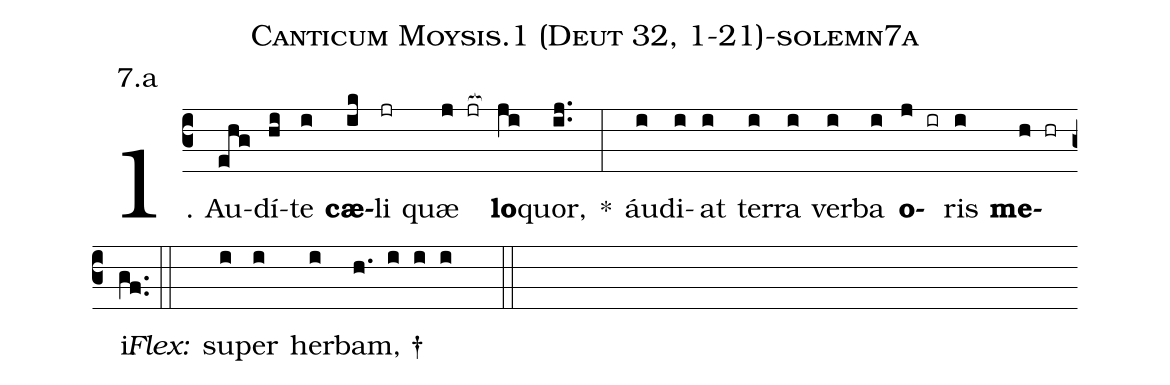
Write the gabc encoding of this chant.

name: Canticum Moysis.1 (Deut 32, 1-21)-solemn7a;
annotation: 7.a;
%%
(c3)1. Au(ehg)dí(hi)te(i) <b>cæ</b>(ik)li(jr) quæ(j jr[ocb:1{]) <b>lo</b>(ji[ocb:0}])quor,(ij..) *(:) áu(i)di(i)at(i) ter(i)ra(i) ver(i)ba(i) <b>o</b>(j ir)ris(i) <b>me</b>(h hr)i.(gf..) (::)
<i>Flex:</i>()  su(i)per(i) her(i)bam, †(h. i i i  ::)
